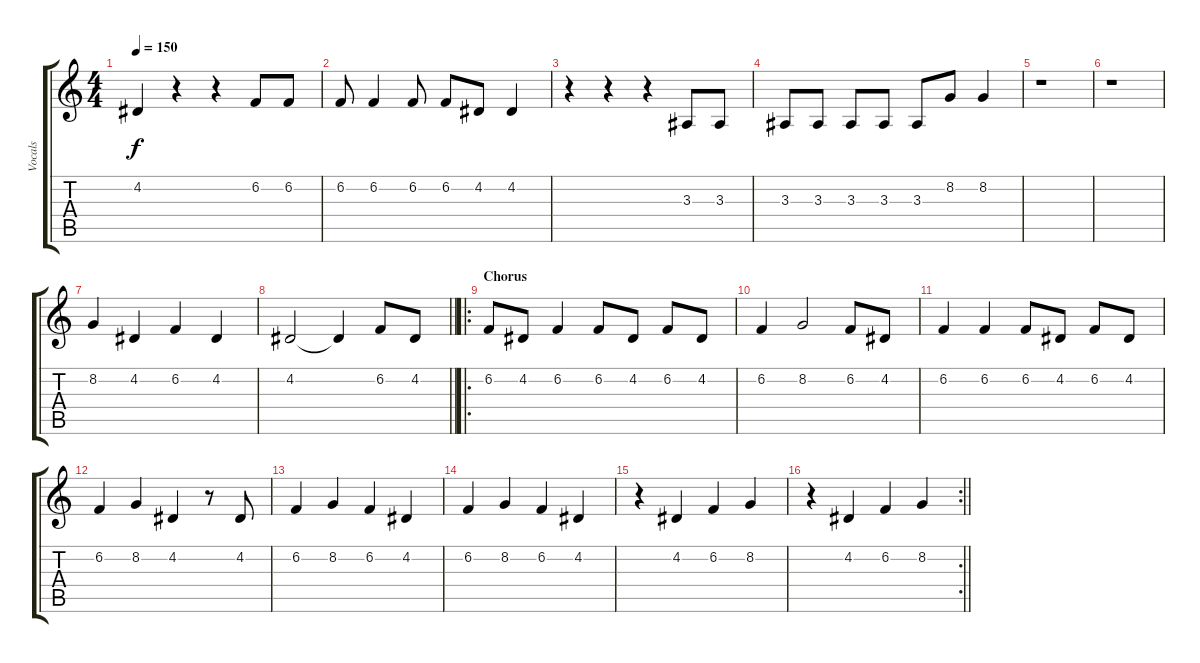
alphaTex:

\track ("Vocals" "Vocals") {instrument harmonica}
\staff {score tabs}
\tuning (E4 B3 G3 D3 A2 E2) {hide}
\ts (4 4)
\tempo 150
\clef g2
\ks c
4.2{t}.4{dy f} r.4 r.4 6.2.8 6.2.8 |
6.2.8 6.2.4 6.2.8 6.2.8 4.2.8 4.2.4 |
r.4 r.4 r.4 3.3.8 3.3.8 |
3.3.8 3.3.8 3.3.8 3.3.8 3.3.8 8.2.8 8.2.4 |
r.1 |
r.1 |
8.2.4 4.2.4 6.2.4 4.2.4 |
\barLineRight lightlight
4.2.2 4.2{t}.4 6.2.8 4.2.8 |
\ro
\section ("" "Chorus")
6.2.8 4.2.8 6.2.4 6.2.8 4.2.8 6.2.8 4.2.8 |
6.2.4 8.2.2 6.2.8 4.2.8 |
6.2.4 6.2.4 6.2.8 4.2.8 6.2.8 4.2.8 |
6.2.4 8.2.4 4.2.4 r.8 4.2.8 |
6.2.4 8.2.4 6.2.4 4.2.4 |
6.2.4 8.2.4 6.2.4 4.2.4 |
r.4 4.2.4 6.2.4 8.2.4 |
\rc 2
\barLineRight lightlight
r.4 4.2.4 6.2.4 8.2.4
